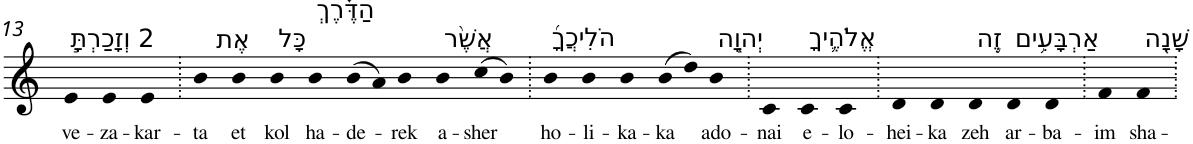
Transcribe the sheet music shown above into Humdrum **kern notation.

**kern	**text
*part1	*part1
*staff1	*staff1
*I"Piano	*
*I'Pno	*
!!LO:PB:g=z
*clefG2	*
*k[]	*
=13	=13
!LO:TX:a:t=2 וְזָכַרְתָּ֣	!
!	!LO:LY:b
4e	ve-
!	!LO:LY:b
4e	-za-
!	!LO:LY:b
4e	-kar-
=14.	=14.
!	!LO:LY:b
4b	-ta
!LO:TX:a:t=אֶת	!
!	!LO:LY:b
4b	et
!LO:TX:a:t=כָּל	!
!	!LO:LY:b
4b	kol
!LO:TX:a:t=הַדֶּ֗רֶךְ	!
!	!LO:LY:b
4b	ha-
!	!LO:LY:b
(8b	-de-
8a)	.
!	!LO:LY:b
4b	-rek
!LO:TX:a:t=אֲשֶׁ֨ר	!
!	!LO:LY:b
4b	a-
!	!LO:LY:b
(8cc	-sher
8b)	.
=15.	=15.
!LO:TX:a:t=הֹלִיכֲךָ֜	!
!	!LO:LY:b
4b	ho-
!	!LO:LY:b
4b	-li-
!	!LO:LY:b
4b	-ka-
!	!LO:LY:b
(8b	-ka
8dd)	.
!LO:TX:a:t=יְהוָ֧ה	!
!	!LO:LY:b
4b	ado-
=16.	=16.
!	!LO:LY:b
4c	-nai
!LO:TX:a:t=אֱלֹהֶ֛יךָ	!
!	!LO:LY:b
4c	e-
!	!LO:LY:b
4c	-lo-
=17.	=17.
!	!LO:LY:b
4d	-hei-
!	!LO:LY:b
4d	-ka
!LO:TX:a:t=זֶ֛ה	!
!	!LO:LY:b
4d	zeh
!LO:TX:a:t=אַרְבָּעִ֥ים	!
!	!LO:LY:b
4d	ar-
!	!LO:LY:b
4d	-ba-
=18.	=18.
!	!LO:LY:b
4f	-im
!LO:TX:a:t=שָׁנָ֖ה	!
!	!LO:LY:b
4f	sha-
=.	=.
*-	*-
